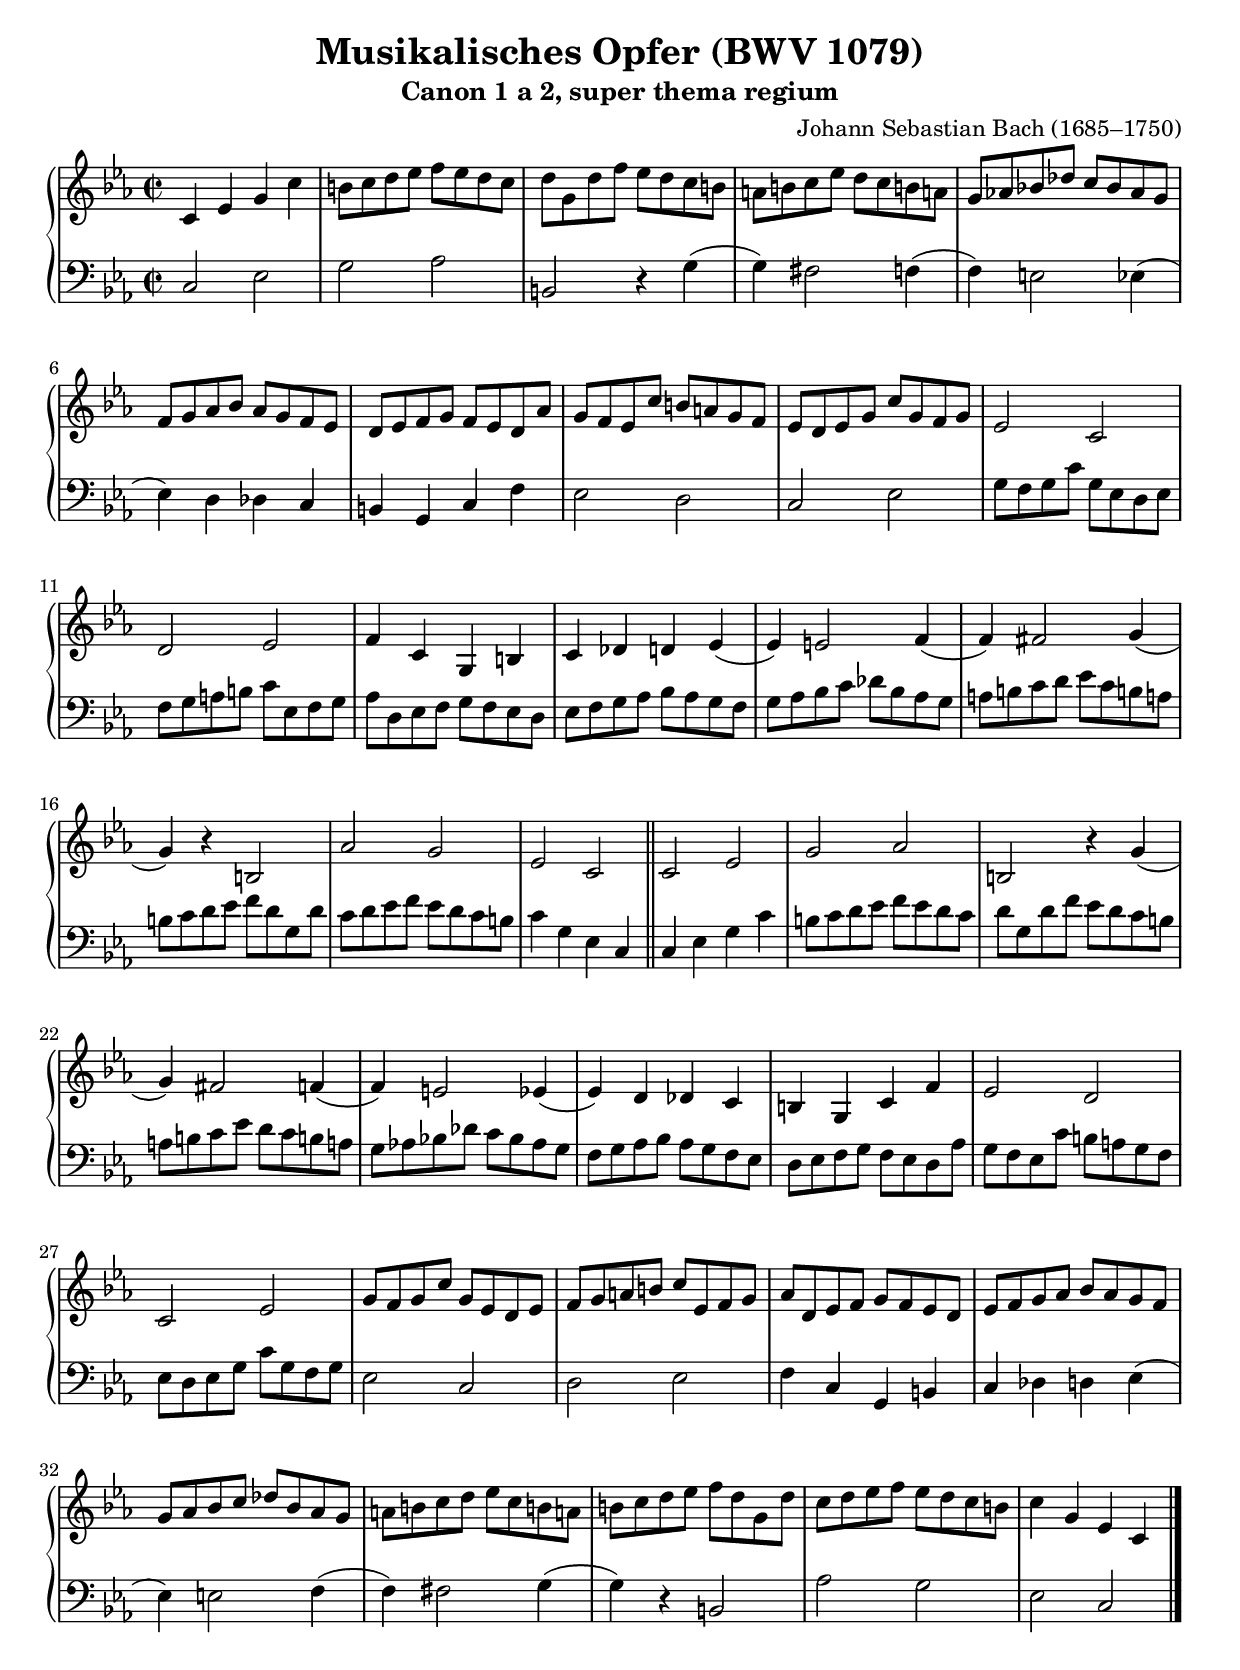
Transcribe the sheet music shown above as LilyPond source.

\version "2.16.0"
\include "suomi.ly"

global = {
%  \numericTimeSignature
  \time 2/2
%  \autoBeamOff
   \key c \minor
   \set Staff.midiInstrument = #"harpsichord"
}

\header {
    title = "Musikalisches Opfer (BWV 1079)"
    subtitle = "Canon 1 a 2, super thema regium"
    composer = "Johann Sebastian Bach (1685–1750)"
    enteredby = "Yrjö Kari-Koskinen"
%    tagline = "foo"
}

\paper {
    indent = 0.0
}

thema = {
    c2 es | g as | h, r4 g'4( |
    g) fis2 f4( | f) e2 es4( |
    es) d des c | h g c f |
    es2 d | c es |

    g8 f g c g es d es |
    f g a h c es, f g |
    as d, es f g f es d |
    es f g as b as g f |
    g as b c des b as g |
    a h c d es c h! a! |
    h c d es f d g, d' |
    c d es f es d c h |
    c4 g es c
}

themareverse = {
c4 es g c |
h8 c d es f es d c |
d g, d' f es d c h |
a h c es d c h! a! |
g as! b! des c b as g |
f g as b as g f es |
d es f g f es d as' |
g f es c' h a g f |
es d es g c g f g |

es2 c |
d es |
f4 c g h |
c des d es( |
es) e2 f4( |
f) fis2 g4( |
g) r h,2 |
as' g |
es c |
}


lowerOne = \relative c {
    \thema
    \bar "||"
    \themareverse
    \bar "|."
}

upperOne = \relative c' {
    \themareverse
    \thema
}

\score {
  \new GrandStaff <<
    \new Staff <<
      \new Voice = upper {
        \global
	\upperOne
      }
    >>
    \new Staff <<
      \new Voice = lower {
        \global
	\clef bass
	\lowerOne
      }
    >>
  >>

  \midi {
    \tempo 2 = 60
  }

  \layout { }

}
